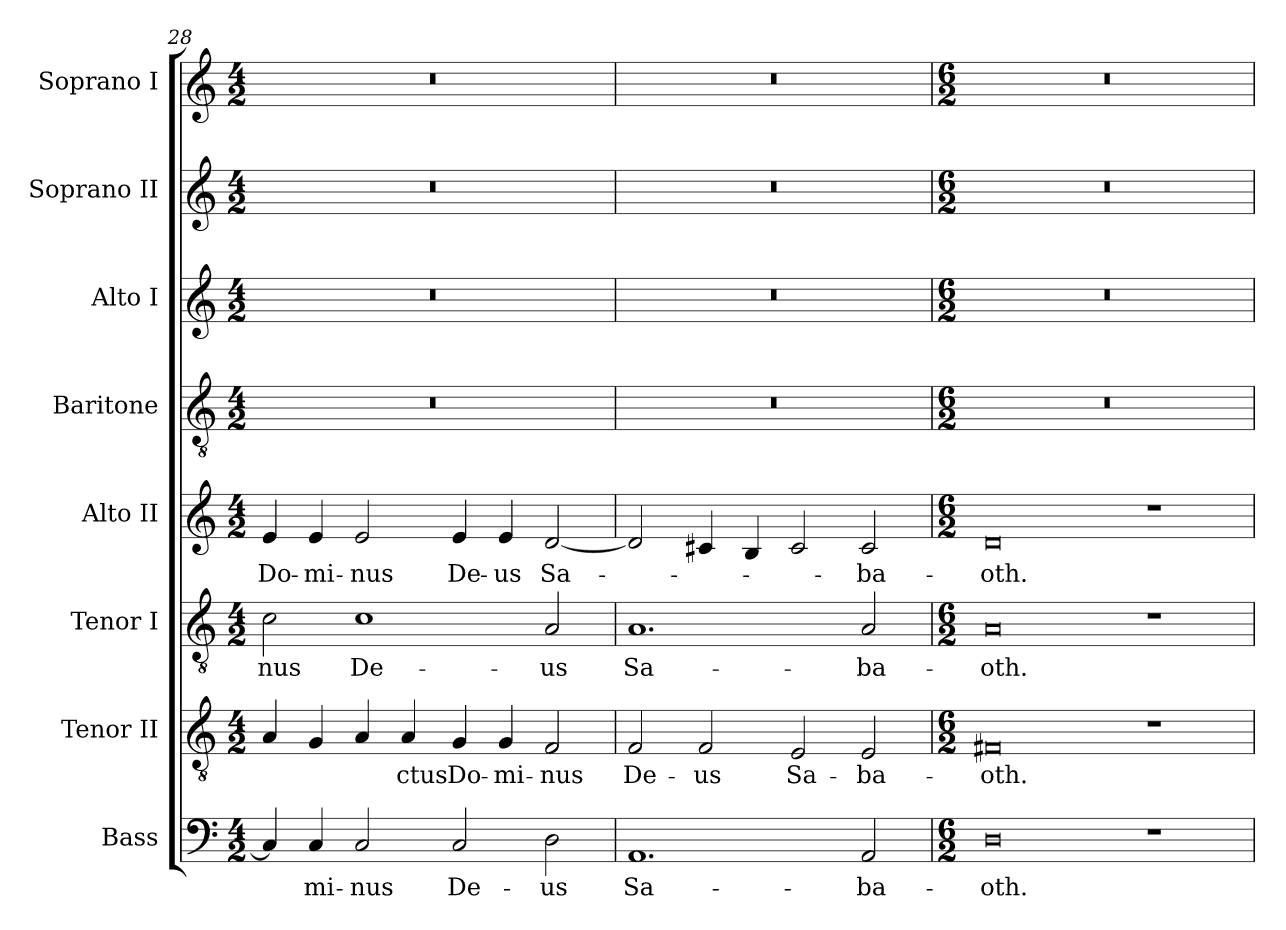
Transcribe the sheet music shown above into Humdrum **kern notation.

**kern	**text	**kern	**text	**kern	**text	**kern	**text	**kern	**kern	**kern	**kern
*part8	*part8	*part7	*part7	*part6	*part6	*part5	*part5	*part4	*part3	*part2	*part1
*staff8	*staff8	*staff7	*staff7	*staff6	*staff6	*staff5	*staff5	*staff4	*staff3	*staff2	*staff1
*I"Bass	*	*I"Tenor II	*	*I"Tenor I	*	*I"Alto II	*	*I"Baritone	*I"Alto I	*I"Soprano II	*I"Soprano I
*clefF4	*	*clefGv2	*	*clefGv2	*	*clefG2	*	*clefGv2	*clefG2	*clefG2	*clefG2
*ITrd7c12	*	*ITrd7c12	*	*ITrd7c12	*	*	*	*ITrd7c12	*	*	*
*k[]	*	*k[]	*	*k[]	*	*k[]	*	*k[]	*k[]	*k[]	*k[]
*C:	*	*C:	*	*C:	*	*C:	*	*C:	*C:	*C:	*C:
*M4/2	*	*M4/2	*	*M4/2	*	*M4/2	*	*M4/2	*M4/2	*M4/2	*M4/2
=28	=28	=28	=28	=28	=28	=28	=28	=28	=28	=28	=28
!	!	!	!	!	!LO:LY:b:color=#000000	!	!	!	!	!	!
!	!	!	!	!	!	!	!LO:LY:b:color=#000000	!LO:N:vis=1	!LO:N:vis=1	!LO:N:vis=1	!LO:N:vis=1
4CCi/]	.	4AAi/	.	2Ci\	-nus	4ei/	Do-	0r	0r	0r	0r
!	!LO:LY:b:color=#000000	!	!	!	!	!	!	!	!	!	!
!	!	!	!	!	!	!	!LO:LY:b:color=#000000	!	!	!	!
4CCi/	-mi-	4GGi/	.	.	.	4ei/	-mi-	.	.	.	.
!	!LO:LY:b:color=#000000	!	!	!	!	!	!	!	!	!	!
!	!	!	!	!	!LO:LY:b:color=#000000	!	!	!	!	!	!
!	!	!	!	!	!	!	!LO:LY:b:color=#000000	!	!	!	!
2CCi/	-nus	4AAi/	.	1Ci	De-	2ei/	-nus	.	.	.	.
!	!	!	!LO:LY:b:color=#000000	!	!	!	!	!	!	!	!
.	.	4AAi/	-ctus	.	.	.	.	.	.	.	.
!	!LO:LY:b:color=#000000	!	!	!	!	!	!	!	!	!	!
!	!	!	!LO:LY:b:color=#000000	!	!	!	!	!	!	!	!
!	!	!	!	!	!	!	!LO:LY:b:color=#000000	!	!	!	!
2CCi/	De-	4GGi/	Do-	.	.	4ei/	De-	.	.	.	.
!	!	!	!LO:LY:b:color=#000000	!	!	!	!	!	!	!	!
!	!	!	!	!	!	!	!LO:LY:b:color=#000000	!	!	!	!
.	.	4GGi/	-mi-	.	.	4ei/	-us	.	.	.	.
!	!LO:LY:b:color=#000000	!	!	!	!	!	!	!	!	!	!
!	!	!	!LO:LY:b:color=#000000	!	!	!	!	!	!	!	!
!	!	!	!	!	!LO:LY:b:color=#000000	!	!	!	!	!	!
!	!	!	!	!	!	!	!LO:LY:b:color=#000000	!	!	!	!
2DDi\	-us	2FFi/	-nus	2AAi/	-us	[<2di/	Sa-	.	.	.	.
=29	=29	=29	=29	=29	=29	=29	=29	=29	=29	=29	=29
!	!LO:LY:b:color=#000000	!	!	!	!	!	!	!	!	!	!
!	!	!	!LO:LY:b:color=#000000	!	!	!	!	!	!	!	!
!	!	!	!	!	!LO:LY:b:color=#000000	!	!	!LO:N:vis=1	!LO:N:vis=1	!LO:N:vis=1	!LO:N:vis=1
1.AAAi	Sa-	2FFi/	De-	1.AAi	Sa-	2di/]	.	0r	0r	0r	0r
!	!	!	!LO:LY:b:color=#000000	!	!	!	!	!	!	!	!
.	.	2FFi/	-us	.	.	4c#Xi/	.	.	.	.	.
.	.	.	.	.	.	4Bi/	.	.	.	.	.
!	!	!	!LO:LY:b:color=#000000	!	!	!	!	!	!	!	!
.	.	2EEi/	Sa-	.	.	2c#i/	.	.	.	.	.
!	!LO:LY:b:color=#000000	!	!	!	!	!	!	!	!	!	!
!	!	!	!LO:LY:b:color=#000000	!	!	!	!	!	!	!	!
!	!	!	!	!	!LO:LY:b:color=#000000	!	!	!	!	!	!
!	!	!	!	!	!	!	!LO:LY:b:color=#000000	!	!	!	!
2AAAi/	-ba-	2EEi/	-ba-	2AAi/	-ba-	2c#i/	-ba-	.	.	.	.
=30	=30	=30	=30	=30	=30	=30	=30	=30	=30	=30	=30
*M6/2	*	*M6/2	*	*M6/2	*	*M6/2	*	*M6/2	*M6/2	*M6/2	*M6/2
!	!LO:LY:b:color=#000000	!	!	!	!	!	!	!	!	!	!
!	!	!	!LO:LY:b:color=#000000	!	!	!	!	!	!	!	!
!	!	!	!	!	!LO:LY:b:color=#000000	!	!	!	!	!	!
!	!	!	!	!	!	!	!LO:LY:b:color=#000000	!LO:N:vis=1	!LO:N:vis=1	!LO:N:vis=1	!LO:N:vis=1
0DDi	-oth.	0FF#Xi	-oth.	0AAi	-oth.	0di	-oth.	0.r	0.r	0.r	0.r
1r	.	1r	.	1r	.	1r	.	.	.	.	.
=	=	=	=	=	=	=	=	=	=	=	=
*-	*-	*-	*-	*-	*-	*-	*-	*-	*-	*-	*-
